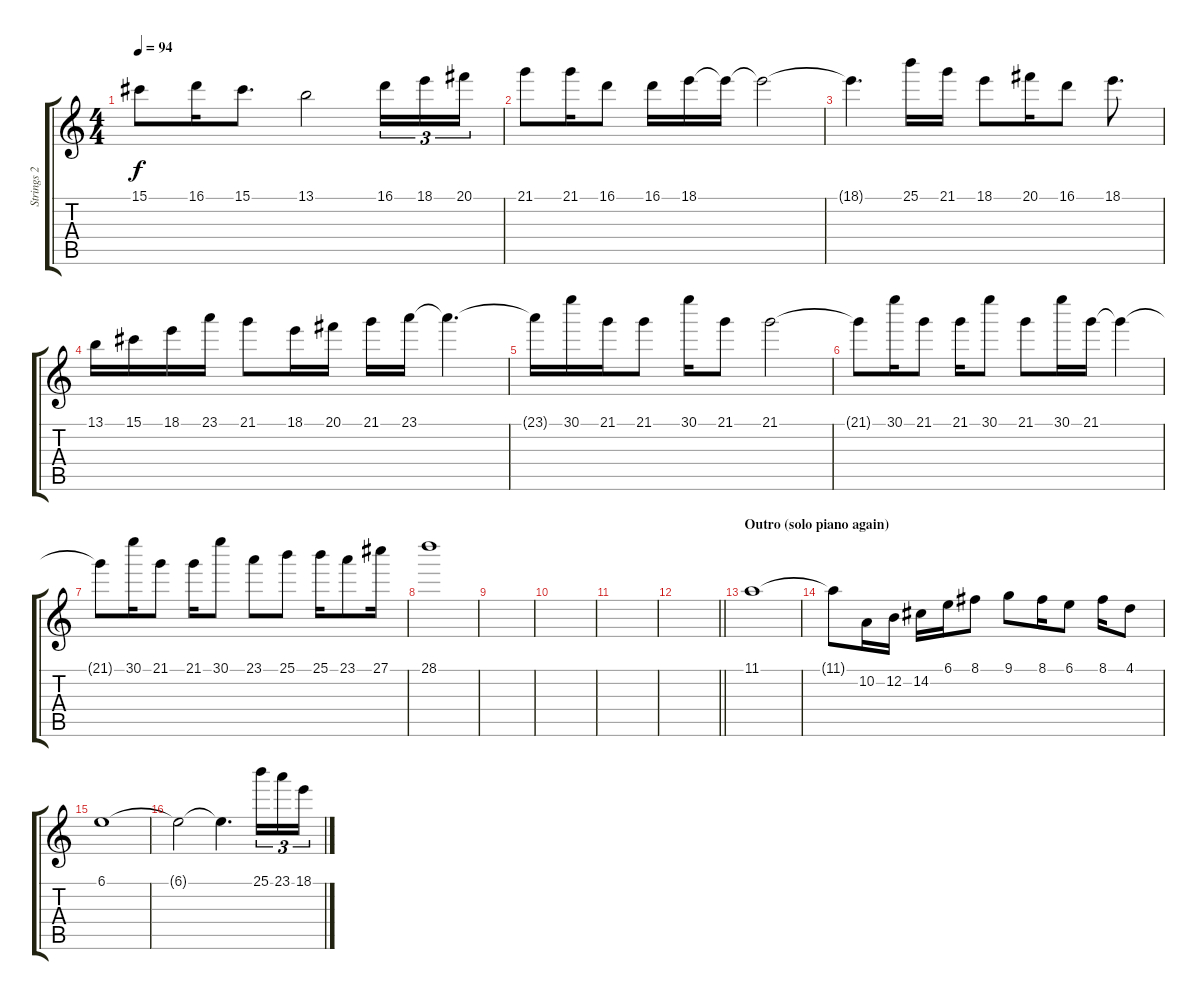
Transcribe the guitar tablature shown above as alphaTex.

\track ("Strings 2" "Strings 2") {instrument stringensemble1}
\staff {score tabs}
\tuning (Bb4 B3 G3 D3 A2 E2) {hide}
\ts (4 4)
\tempo 94
\clef g2
\ks c
15.1.8{dy f} 16.1.16 15.1.8{d} 13.1.2 16.1.16{tu (3 2)} 18.1.16{tu (3 2)} 20.1.16{tu (3 2)} |
21.1.8 21.1.16 16.1.8 16.1.16 18.1.16 18.1{t}.16 18.1{t}.2 |
18.1{t}.4{d} 25.1.16 21.1.16 18.1.8 20.1.16 16.1.8 18.1.8{d} |
13.1.16 15.1.16 18.1.16 23.1.16 21.1.8 18.1.16 20.1.16 21.1.16 23.1.16 23.1{t}.4{d} |
23.1{t}.16 30.1.16 21.1.16 21.1.8 30.1.16 21.1.8 21.1.2 |
21.1{t}.8 30.1.16 21.1.8 21.1.16 30.1.8 21.1.8 30.1.16 21.1.16 21.1{t}.4 |
21.1{t}.8 30.1.16 21.1.8 21.1.16 30.1.8 23.1.8 25.1.8 25.1.16 23.1.8 27.1.16 |
28.1.1 |
|
|
|
\barLineRight lightlight
|
\section ("" "Outro (solo piano again)")
11.1.1 |
11.1{t}.8 10.2.16 12.2.16 14.2.16 6.1.16 8.1.8 9.1.8 8.1.16 6.1.8 8.1.16 4.1.8 |
6.1.1 |
6.1{t}.2 6.1{t}.4{d} 25.1.16{tu (3 2)} 23.1.16{tu (3 2)} 18.1.16{tu (3 2)}
